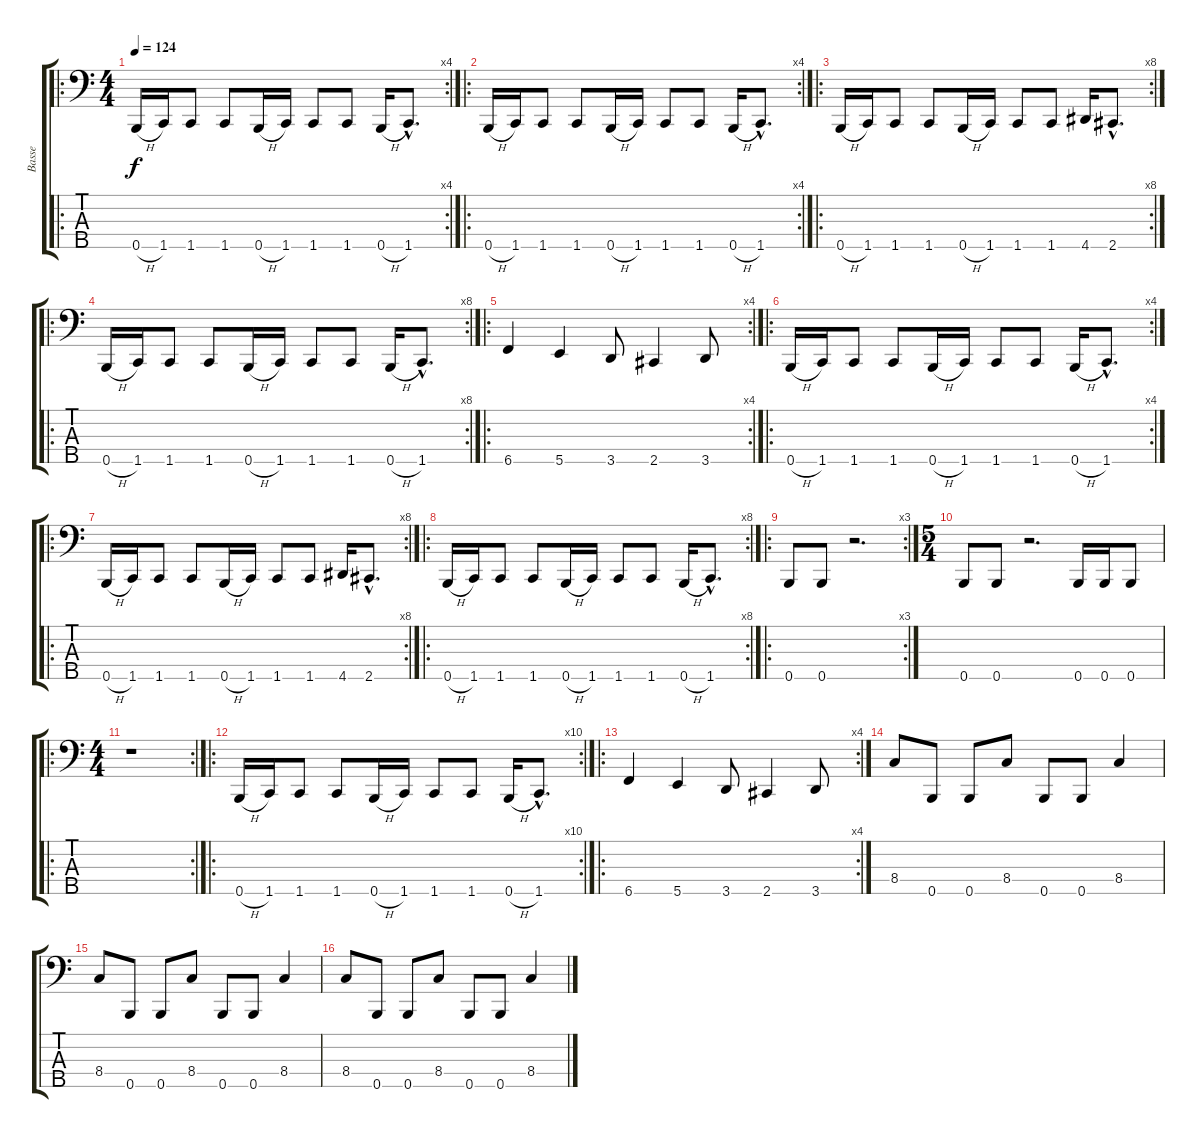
\track ("Basse" "Basse") {instrument electricbasspick}
\staff {score tabs}
\tuning (G2 D2 A1 E1 B0) {hide}
\ro
\rc 4
\ts (4 4)
\tempo 124
\clef f4
\ks c
0.5{h}.16{dy f instrument electricbasspick} 1.5.16 1.5.8 1.5.8 0.5{h}.16 1.5.16 1.5.8 1.5.8 0.5{h}.16 1.5{hac}.8{d} |
\ro
\rc 4
0.5{h}.16 1.5.16 1.5.8 1.5.8 0.5{h}.16 1.5.16 1.5.8 1.5.8 0.5{h}.16 1.5{hac}.8{d} |
\ro
\rc 8
0.5{h}.16 1.5.16 1.5.8 1.5.8 0.5{h}.16 1.5.16 1.5.8 1.5.8 4.5.16 2.5{hac}.8{d} |
\ro
\rc 8
0.5{h}.16 1.5.16 1.5.8 1.5.8 0.5{h}.16 1.5.16 1.5.8 1.5.8 0.5{h}.16 1.5{hac}.8{d} |
\ro
\rc 4
6.5.4 5.5.4 3.5.8 2.5.4 3.5.8 |
\ro
\rc 4
0.5{h}.16 1.5.16 1.5.8 1.5.8 0.5{h}.16 1.5.16 1.5.8 1.5.8 0.5{h}.16 1.5{hac}.8{d} |
\ro
\rc 8
0.5{h}.16 1.5.16 1.5.8 1.5.8 0.5{h}.16 1.5.16 1.5.8 1.5.8 4.5.16 2.5{hac}.8{d} |
\ro
\rc 8
0.5{h}.16 1.5.16 1.5.8 1.5.8 0.5{h}.16 1.5.16 1.5.8 1.5.8 0.5{h}.16 1.5{hac}.8{d} |
\ro
\rc 3
0.5.8 0.5.8 r.2{d} |
\ts (5 4)
0.5.8 0.5.8 r.2{d} 0.5.16 0.5.16 0.5.8 |
\ro
\rc 2
\ts (4 4)
r.1 |
\ro
\rc 10
0.5{h}.16 1.5.16 1.5.8 1.5.8 0.5{h}.16 1.5.16 1.5.8 1.5.8 0.5{h}.16 1.5{hac}.8{d} |
\ro
\rc 4
6.5.4 5.5.4 3.5.8 2.5.4 3.5.8 |
8.4.8 0.5.8 0.5.8 8.4.8 0.5.8 0.5.8 8.4.4 |
8.4.8 0.5.8 0.5.8 8.4.8 0.5.8 0.5.8 8.4.4 |
8.4.8 0.5.8 0.5.8 8.4.8 0.5.8 0.5.8 8.4.4
